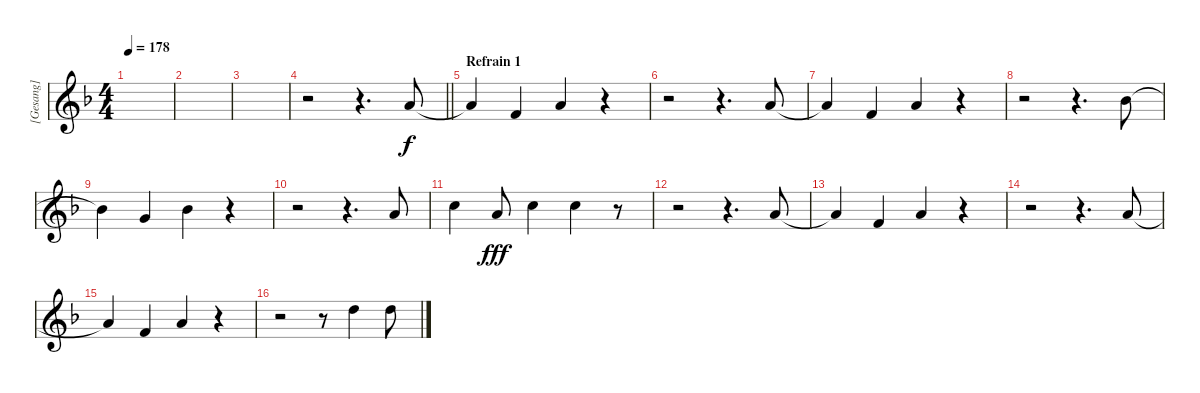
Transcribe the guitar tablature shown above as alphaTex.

\track ("[Gesang]" "[Gesang]") {instrument baritonesax}
\staff {score}
\tuning (E4 B3 G3 D3 A2 E2) {hide}
\ts (4 4)
\tempo 178
\clef g2
\ks dminor
|
|
|
\barLineRight lightlight
r.2 r.4{d} 10.2.8 |
\section ("" "Refrain 1")
10.2{t}.4 6.2.4 10.2.4 r.4 |
r.2 r.4{d} 10.2.8 |
10.2{t}.4 6.2.4 10.2.4 r.4 |
r.2 r.4{d} 11.2.8 |
11.2{t}.4 8.2.4 11.2.4 r.4 |
r.2 r.4{d} 10.2.8 |
13.2.4{dy f} 10.2.8{dy fff} 13.2.4 13.2.4 r.8 |
r.2 r.4{d} 10.2.8 |
10.2{t}.4 6.2.4 10.2.4 r.4 |
r.2 r.4{d} 10.2.8 |
10.2{t}.4 6.2.4 10.2.4 r.4 |
r.2 r.8 15.2.4 15.2.8
